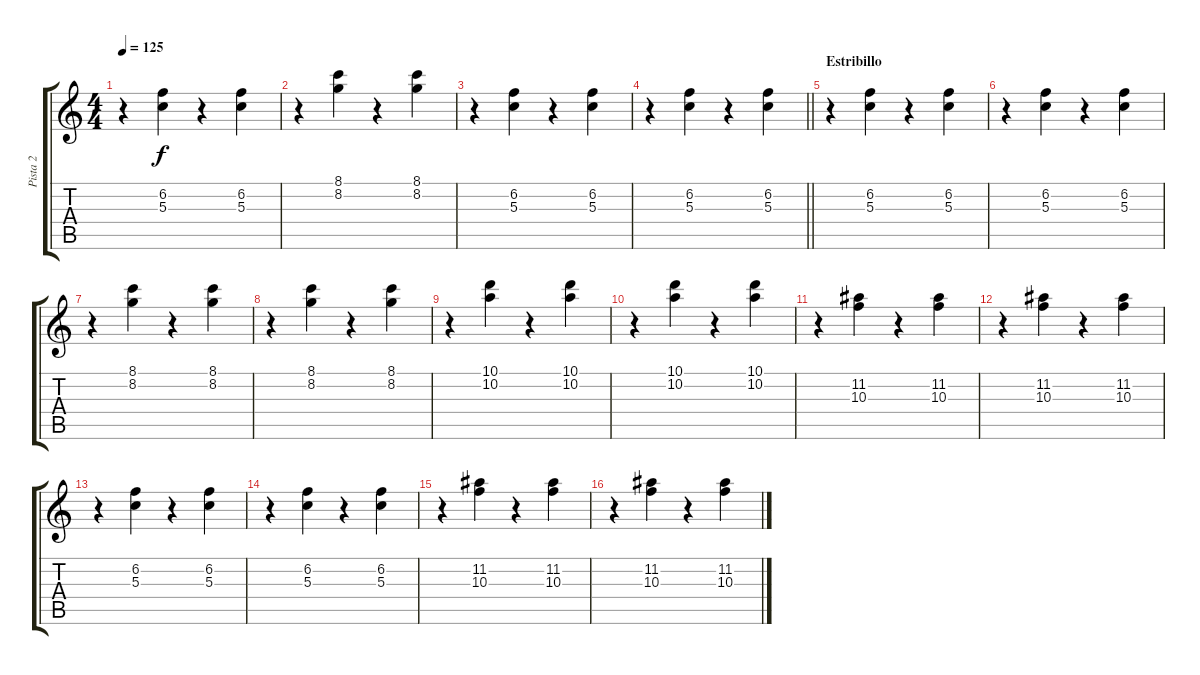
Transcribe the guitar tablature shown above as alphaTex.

\track ("Pista 2" "Pista 2") {instrument distortionguitar}
\staff {score tabs}
\tuning (E4 B3 G3 D3 A2 E2) {hide}
\ts (4 4)
\tempo 125
\clef g2
\ks c
r.4{dy f} (6.2 5.3).4 r.4 (6.2 5.3).4 |
r.4 (8.1 8.2).4 r.4 (8.1 8.2).4 |
r.4 (6.2 5.3).4 r.4 (6.2 5.3).4 |
\barLineRight lightlight
r.4 (6.2 5.3).4 r.4 (6.2 5.3).4 |
\section ("" "Estribillo")
r.4 (6.2 5.3).4 r.4 (6.2 5.3).4 |
r.4 (6.2 5.3).4 r.4 (6.2 5.3).4 |
r.4 (8.1 8.2).4 r.4 (8.1 8.2).4 |
r.4 (8.1 8.2).4 r.4 (8.1 8.2).4 |
r.4 (10.1 10.2).4 r.4 (10.1 10.2).4 |
r.4 (10.1 10.2).4 r.4 (10.1 10.2).4 |
r.4 (11.2 10.3).4 r.4 (11.2 10.3).4 |
r.4 (11.2 10.3).4 r.4 (11.2 10.3).4 |
r.4 (6.2 5.3).4 r.4 (6.2 5.3).4 |
r.4 (6.2 5.3).4 r.4 (6.2 5.3).4 |
r.4 (11.2 10.3).4 r.4 (11.2 10.3).4 |
r.4 (11.2 10.3).4 r.4 (11.2 10.3).4
